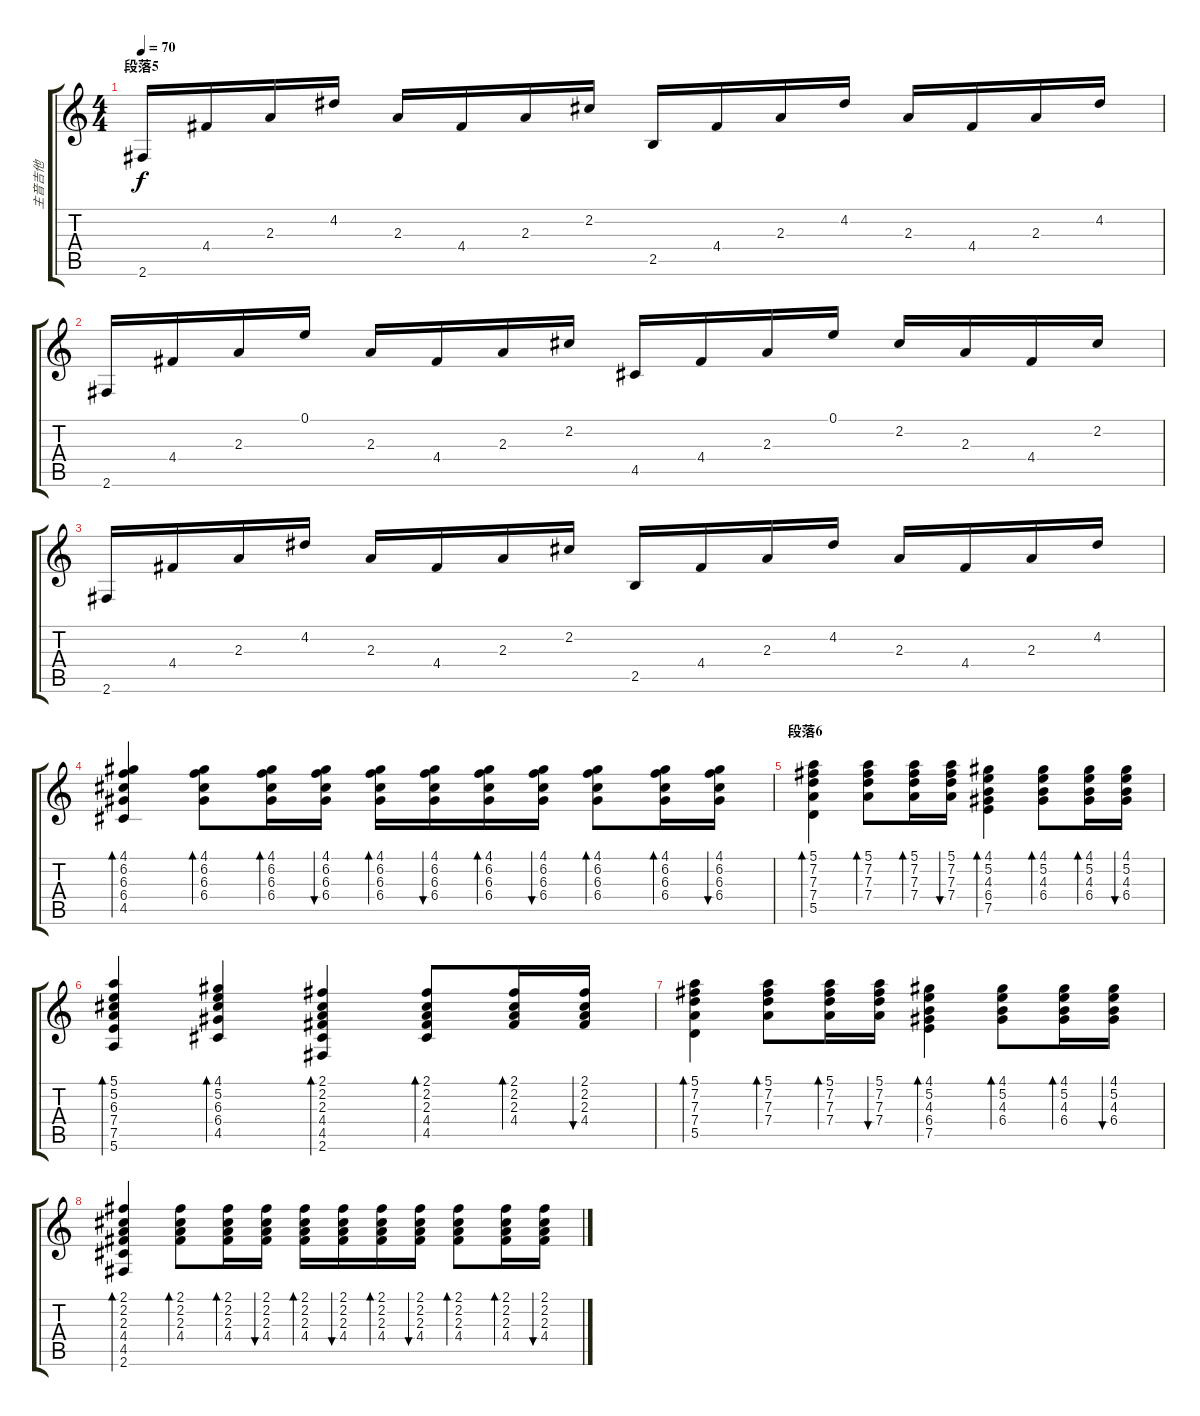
\track ("主音吉他" "主音吉他") {instrument acousticguitarsteel}
\staff {score tabs}
\tuning (E4 B3 G3 D3 A2 E2) {hide}
\ts (4 4)
\section ("" "段落5")
\tempo 70
\clef g2
\ks c
2.6.16{dy f} 4.4.16 2.3.16 4.2.16 2.3.16 4.4.16 2.3.16 2.2.16 2.5.16 4.4.16 2.3.16 4.2.16 2.3.16 4.4.16 2.3.16 4.2.16 |
2.6.16 4.4.16 2.3.16 0.1.16 2.3.16 4.4.16 2.3.16 2.2.16 4.5.16 4.4.16 2.3.16 0.1.16 2.2.16 2.3.16 4.4.16 2.2.16 |
2.6.16 4.4.16 2.3.16 4.2.16 2.3.16 4.4.16 2.3.16 2.2.16 2.5.16 4.4.16 2.3.16 4.2.16 2.3.16 4.4.16 2.3.16 4.2.16 |
(4.1 6.2 6.3 6.4 4.5).4{bd 30} (4.1 6.2 6.3 6.4).8{bd 60} (4.1 6.2 6.3 6.4).16{bd 60} (4.1 6.2 6.3 6.4).16{bu 60} (4.1 6.2 6.3 6.4).16{bd 60} (4.1 6.2 6.3 6.4).16{bu 60} (4.1 6.2 6.3 6.4).16{bd 60} (4.1 6.2 6.3 6.4).16{bu 60} (4.1 6.2 6.3 6.4).8{bd 60} (4.1 6.2 6.3 6.4).16{bd 60} (4.1 6.2 6.3 6.4).16{bu 60} |
\section ("" "段落6")
(5.1 7.2 7.3 7.4 5.5).4{bd 30} (5.1 7.2 7.3 7.4).8{bd 30} (5.1 7.2 7.3 7.4).16{bd 30} (5.1 7.2 7.3 7.4).16{bu 30} (4.1 5.2 4.3 6.4 7.5).4{bd 30} (4.1 5.2 4.3 6.4).8{bd 30} (4.1 5.2 4.3 6.4).16{bd 30} (4.1 5.2 4.3 6.4).16{bu 30} |
(5.1 5.2 6.3 7.4 7.5 5.6).4{bd 30} (4.1 5.2 6.3 6.4 4.5).4{bd 30} (2.1 2.2 2.3 4.4 4.5 2.6).4{bd 30} (2.1 2.2 2.3 4.4 4.5).8{bd 30} (2.1 2.2 2.3 4.4).16{bd 30} (2.1 2.2 2.3 4.4).16{bu 30} |
(5.1 7.2 7.3 7.4 5.5).4{bd 30} (5.1 7.2 7.3 7.4).8{bd 30} (5.1 7.2 7.3 7.4).16{bd 30} (5.1 7.2 7.3 7.4).16{bu 30} (4.1 5.2 4.3 6.4 7.5).4{bd 30} (4.1 5.2 4.3 6.4).8{bd 30} (4.1 5.2 4.3 6.4).16{bd 30} (4.1 5.2 4.3 6.4).16{bu 30} |
(2.1 2.2 2.3 4.4 4.5 2.6).4{bd 30} (2.1 2.2 2.3 4.4).8{bd 60} (2.1 2.2 2.3 4.4).16{bd 60} (2.1 2.2 2.3 4.4).16{bu 60} (2.1 2.2 2.3 4.4).16{bd 60} (2.1 2.2 2.3 4.4).16{bu 60} (2.1 2.2 2.3 4.4).16{bd 60} (2.1 2.2 2.3 4.4).16{bu 60} (2.1 2.2 2.3 4.4).8{bd 60} (2.1 2.2 2.3 4.4).16{bd 60} (2.1 2.2 2.3 4.4).16{bu 60}
